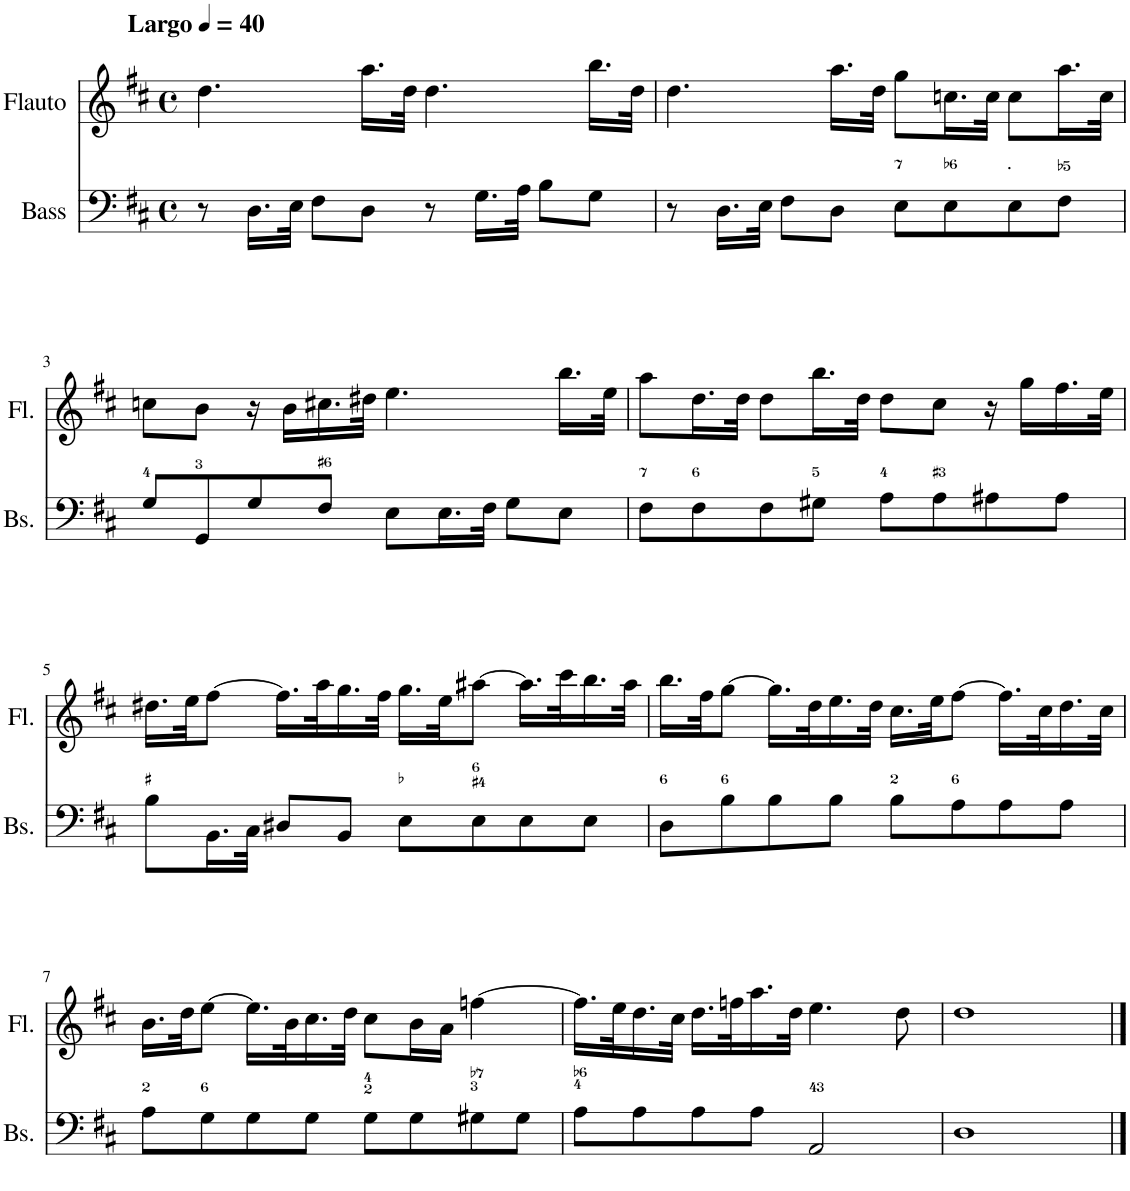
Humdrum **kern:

**kern	**kern
*part2	*part1
*staff2	*staff1
*I"Bass	*I"Flauto
*I'Bs.	*I'Fl.
!!LO:PB:g=z
*clefF4	*clefG2
*k[f#c#]	*k[f#c#]
*M4/4	*M4/4
*met(c)	*met(c)
*MM40	*MM40
=1	=1
!	!LO:TX:a:B:t=Largo
8r	4.dd\
16.D\LL	.
32E\JJk	.
8F#\L	.
8D\J	16.aa\LL
.	32dd\JJk
8r	4.dd\
16.G\LL	.
32A\JJk	.
8B\L	.
8G\J	16.bb\LL
.	32dd\JJk
=2	=2
8r	4.dd\
16.D\LL	.
32E\JJk	.
8F#\L	.
8D\J	16.aa\LL
.	32dd\JJk
8E\L	8gg\L
8E\	16.ccn\L
.	32cc\JJk
!LO:TX:a:t=.	!
8E\	8cc\L
8F#\J	16.aa\L
.	32cc\JJk
!!LO:LB:g=z
=3	=3
8G/L	8ccn\L
8GG/	8b\J
8G/	16r
.	16b\LL
8F#/J	16.cc#X\
.	32dd#X\JJk
8E\L	4.ee\
16.E\L	.
32F#\JJk	.
8G\L	.
8E\J	16.bb\LL
.	32ee\JJk
=4	=4
8F#\L	8aa\L
8F#\	16.dd\L
.	32dd\JJk
8F#\	8dd\L
8G#X\J	16.bb\L
.	32dd\JJk
8A\L	8dd\L
8A\	8cc#\J
8A#X\	16r
.	16gg\LL
8A#\J	16.ff#\
.	32ee\JJk
!!LO:LB:g=z
=5	=5
8B\L	16.dd#X\LL
.	32ee\JK
16.BB\L	[8ff#\J
32C#\JJk	.
8D#X/L	16.ff#\LL]
.	32aa\K
8BB/J	16.gg\
.	32ff#\JJk
8E\L	16.gg\LL
.	32ee\JK
8E\	[8aa#X\J
8E\	16.aa#\LL]
.	32ccc#\K
8E\J	16.bb\
.	32aa#\JJk
=6	=6
8D\L	16.bb\LL
.	32ff#\JK
8B\	[8gg\J
8B\	16.gg\LL]
.	32dd\K
8B\J	16.ee\
.	32dd\JJk
8B\L	16.cc#\LL
.	32ee\JK
8A\	[8ff#\J
8A\	16.ff#\LL]
.	32cc#\K
8A\J	16.dd\
.	32cc#\JJk
!!LO:LB:g=z
=7	=7
8A\L	16.b\LL
.	32dd\JK
8G\	[8ee\J
8G\	16.ee\LL]
.	32b\K
8G\J	16.cc#\
.	32dd\JJk
8G\L	8cc#\L
8G\	16b\L
.	16a\JJ
8G#X\	[4ffn\
8G#\J	.
=8	=8
8A\L	16.ff\LL]
.	32ee\K
8A\	16.dd\
.	32cc#\JJk
8A\	16.dd\LL
.	32ffn\K
8A\J	16.aa\
.	32dd\JJk
2AA/	4.ee\
.	8dd\
=9	=9
1D	1dd
==	==
*-	*-
